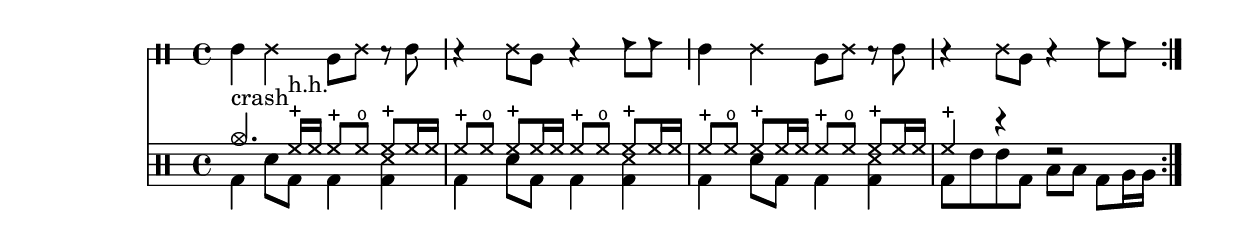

\header {
   texidoc = "In drum notation, there is a special clef symbol, drums are
   placed to their own staff positions and have note heads according to the 
   drum, an extra symbol may be attached to the drum, and the number of lines 
   may be restricted."
}


\version "2.7.13"

drh = \drummode { cymc4.^"crash" hhc16^"h.h." hh \repeat "unfold" 5 {hhc8 hho hhc8 hh16 hh} hhc4 r4 r2 }
drl = \drummode {\repeat "unfold" 3 {bd4 sn8 bd bd4 << bd ss >> } bd8 tommh tommh bd toml toml bd tomfh16 tomfh }
timb = \drummode { \repeat "unfold" 2 {timh4 ssh timl8 ssh r timh r4 ssh8 timl r4 cb8 cb} }

\score {
  \repeat "volta" 2 {
    <<
      \new DrumStaff \with {
	drumStyleTable = #timbales-style
	\override StaffSymbol #'line-count = #2
	\override BarLine #'bar-size = #2
      } <<
	\set Staff.instrument = "timbales"
	\timb
      >>
      \new DrumStaff <<
	\set Staff.instrument = "drums"
	\new DrumVoice {\stemUp \drh }
	\new DrumVoice {\stemDown \drl }
      >>
    >>
  }
  \layout {}

  %% broken:
  \midi{ \tempo 4=120 }
}


